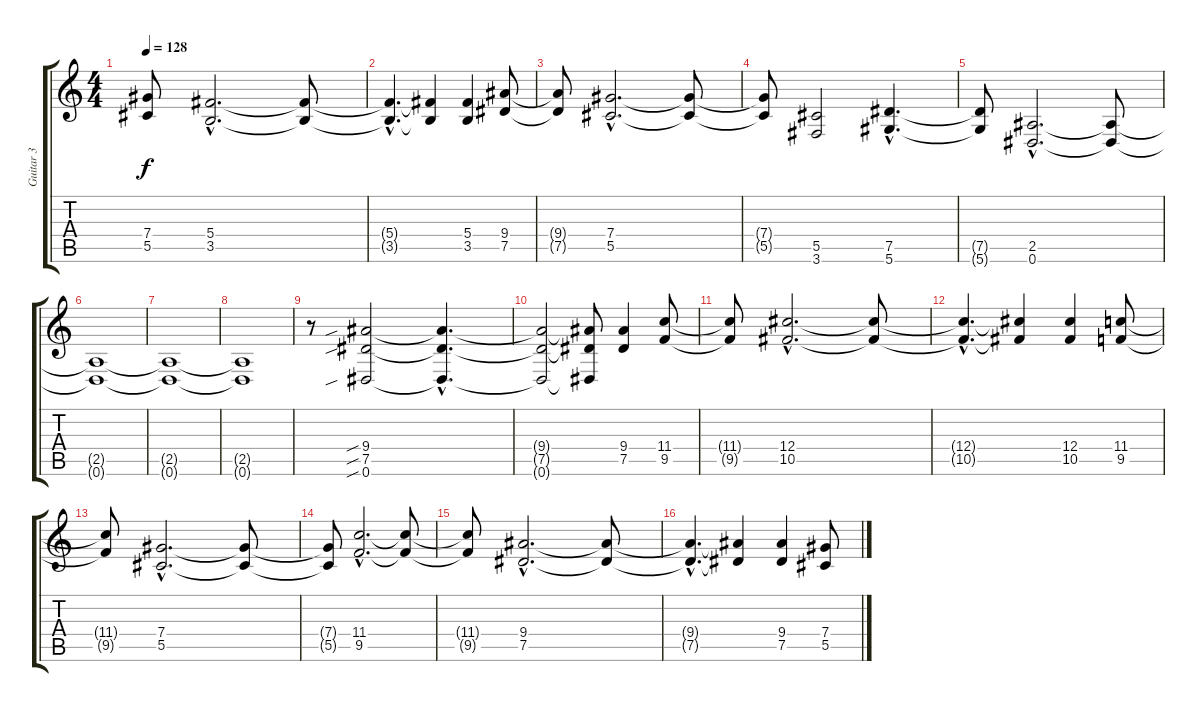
\track ("Guitar 3" "Guitar 3") {instrument overdrivenguitar}
\staff {score tabs}
\tuning (Eb4 Bb3 Gb3 Db3 Ab2 Eb2) {hide}
\ts (4 4)
\tempo 128
\clef g2
\ks c
(7.4{t} 5.5{t}).8{dy f} (5.4{hac} 3.5{hac}).2{d} (5.4{t} 3.5{t}).8 |
(5.4{hac t} 3.5{hac t}).4{d} (5.4{t} 3.5{t}).4 (5.4 3.5).4 (9.4 7.5).8 |
(9.4{t} 7.5{t}).8 (7.4{hac} 5.5{hac}).2{d} (7.4{t} 5.5{t}).8 |
(7.4{t} 5.5{t}).8 (5.5 3.6).2 (7.5{hac} 5.6{hac}).4{d} |
(7.5{t} 5.6{t}).8 (2.5{hac} 0.6{hac}).2{d} (2.5{t} 0.6{t}).8 |
(2.5{t} 0.6{t}).1 |
(2.5{t} 0.6{t}).1 |
(2.5{t} 0.6{t}).1 |
r.8 (9.4{sib} 7.5{sib} 0.6{sib}).2 (9.4{hac t} 7.5{hac t} 0.6{hac t}).4{d} |
(9.4{t} 7.5{t} 0.6{t}).2 (9.4{t} 7.5{t} 0.6{t}).8 (9.4 7.5).4 (11.4 9.5).8 |
(11.4{t} 9.5{t}).8 (12.4{hac} 10.5{hac}).2{d} (12.4{t} 10.5{t}).8 |
(12.4{hac t} 10.5{hac t}).4{d} (12.4{t} 10.5{t}).4 (12.4 10.5).4 (11.4 9.5).8 |
(11.4{t} 9.5{t}).8 (7.4{hac} 5.5{hac}).2{d} (7.4{t} 5.5{t}).8 |
(7.4{t} 5.5{t}).8 (11.4{hac} 9.5{hac}).2{d} (11.4{t} 9.5{t}).8 |
(11.4{t} 9.5{t}).8 (9.4{hac} 7.5{hac}).2{d} (9.4{t} 7.5{t}).8 |
(9.4{hac t} 7.5{hac t}).4{d} (9.4{t} 7.5{t}).4 (9.4 7.5).4 (7.4 5.5).8
